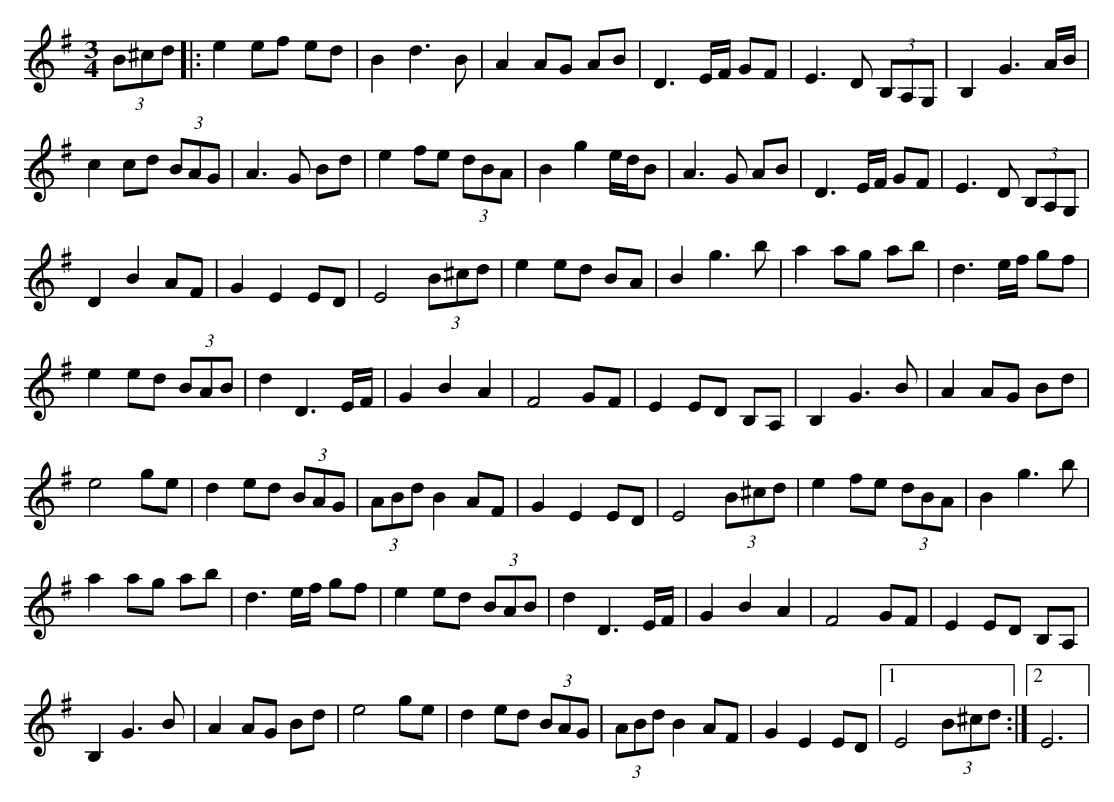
X:1
M:3/4
K:Emin
(3B^cd|:e2 ef ed|B2 d3 B|A2 AG AB|D3 E/F/ GF|E3 D (3B,A,g,,|B,2 G3 A/B/|
c2 cd (3BAG|A3 G Bd|e2 fe (3dBA|B2 g2 e/d/B|A3 G AB|D3 E/F/ GF|E3 D (3B,A,G,|
D2 B2 AF|G2 E2 ED|E4 (3B^cd|e2 ed BA|B2 g3 b|a2 ag ab|d3 e/f/ gf|
e2 ed (3BAB|d2 D3 E/F/|G2 B2 A2|F4 GF|E2 ED B,A,|B,2 G3 B|A2 AG Bd|
e4 ge|d2 ed (3:BAG|(3ABd B2 AF|G2 E2 ED|E4 (3B^cd|e2 fe (3dBA|B2 g3 b|
a2 ag ab|d3 e/f/ gf|e2 ed (3BAB|d2 D3 E/F/|G2 B2 A2|F4 GF|E2 ED B,A,|
B,2 G3 B|A2 AG Bd|e4 ge|d2 ed (3BAG|(3ABd B2 AF|G2 E2 ED|1 E4 (3B^cd:|2 E6|
